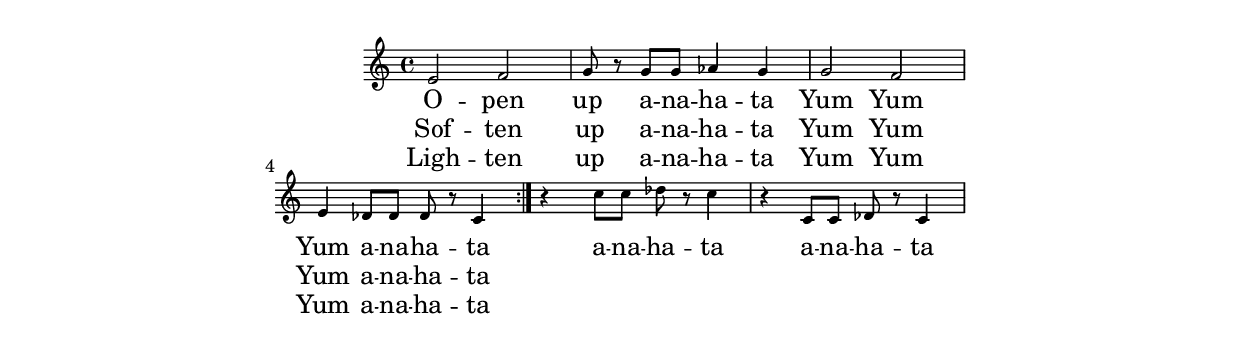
\version "2.19.45"
\paper {
	line-width = 4.6\in
}

melody = \relative c' {
  \clef treble
  \key c \major
  \time 4/4 
  \set Score.voltaSpannerDuration = #(ly:make-moment 4/4)
	\new Voice = "words" {
			\repeat volta 2 {
				e2 f | g8 r g g aes4 g | g2 f | e4 des8 des des r c4 |
			}
			r4 c'8 c des r c4 | r4 c,8 c des r c4 | 
		}
}

text =  \lyricmode {
<<
 {
 \set stanza = #"" 
   O -- pen | up a -- na -- ha -- ta | Yum Yum | Yum a -- na -- ha -- ta |
  }
 \new Lyrics {
   \set associatedVoice = "melody"
   \set stanza = #""
   Sof -- ten | up a -- na -- ha -- ta | Yum Yum | Yum a -- na -- ha -- ta |
  }
  \new Lyrics {
   \set associatedVoice = "melody"
   \set stanza = #""
   Ligh -- ten | up a -- na -- ha -- ta | Yum Yum | Yum a -- na -- ha -- ta |
  }
>>
	a -- na -- ha -- ta | a -- na -- ha -- ta
}

\score {
  <<
    \new Staff \with { \magnifyStaff #5/7 } {
    	\new Voice = "one" { \melody }
  	}
    \new Lyrics \lyricsto "words" \text
  >>
  \layout { 
   % #(layout-set-staff-size 14)
   }
  \midi { }
}